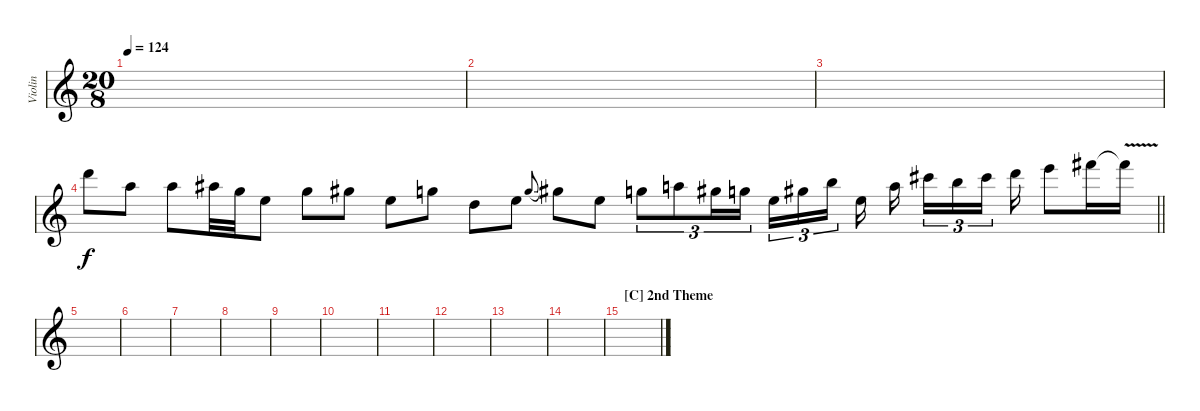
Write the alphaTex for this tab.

\bracketExtendMode groupsimilarinstruments
\otherSystemsTrackNameOrientation horizontal
\track ("Violin (lead)" "Violin") {instrument violin}
\staff {score}
\tuning (E5 A4 D4 G3)
\ts (20 8)
\tempo 124
\clef g2
\scale
0.333333
\ks c
|
\scale
0.333333 |
\scale
0.333333 |
\scale
0.333333
\barLineRight lightlight
17.2.8{beam Down} 12.2.8{beam Down} 12.2.8{beam Down} 13.2{acc #}.32{beam Down} 10.2.32{beam Down} 14.3.8{beam Down} 10.2.8{beam Down} 11.2{acc #}.8{beam Down} 14.3.8{beam Down} 10.2.8{beam Down} 12.3.8{beam Down} 14.3.8{beam Down} 10.2{sl}.8{gr onbeat beam Up} 11.2{acc #}.8{beam Down} 14.3.8{beam Down} 10.2.8{tu (3 2) beam Down} 12.2.8{tu (3 2) beam Down} 11.2{acc #}.16{tu (3 2) beam Down} 10.2.16{tu (3 2) beam Down} 0.1.16{tu (3 2) beam Down} 4.1{acc #}.16{tu (3 2) beam Down} 7.1.16{tu (3 2) beam Down} 0.1.16{beam Down} 5.1.16{beam Down} 9.1{acc #}.16{tu (3 2) beam Down} 7.1.16{tu (3 2) beam Down} 9.1{acc #}.16{tu (3 2) beam Down} 10.1.16{beam Down} 12.1.8{beam Down} 14.1{acc #}.16{beam Down} 14.1{v t acc #}.16{beam Down} |
|
|
|
|
|
|
|
|
|
|
\section ("C" "2nd Theme")
\scale
0.333333 |
\scale
0.333333
